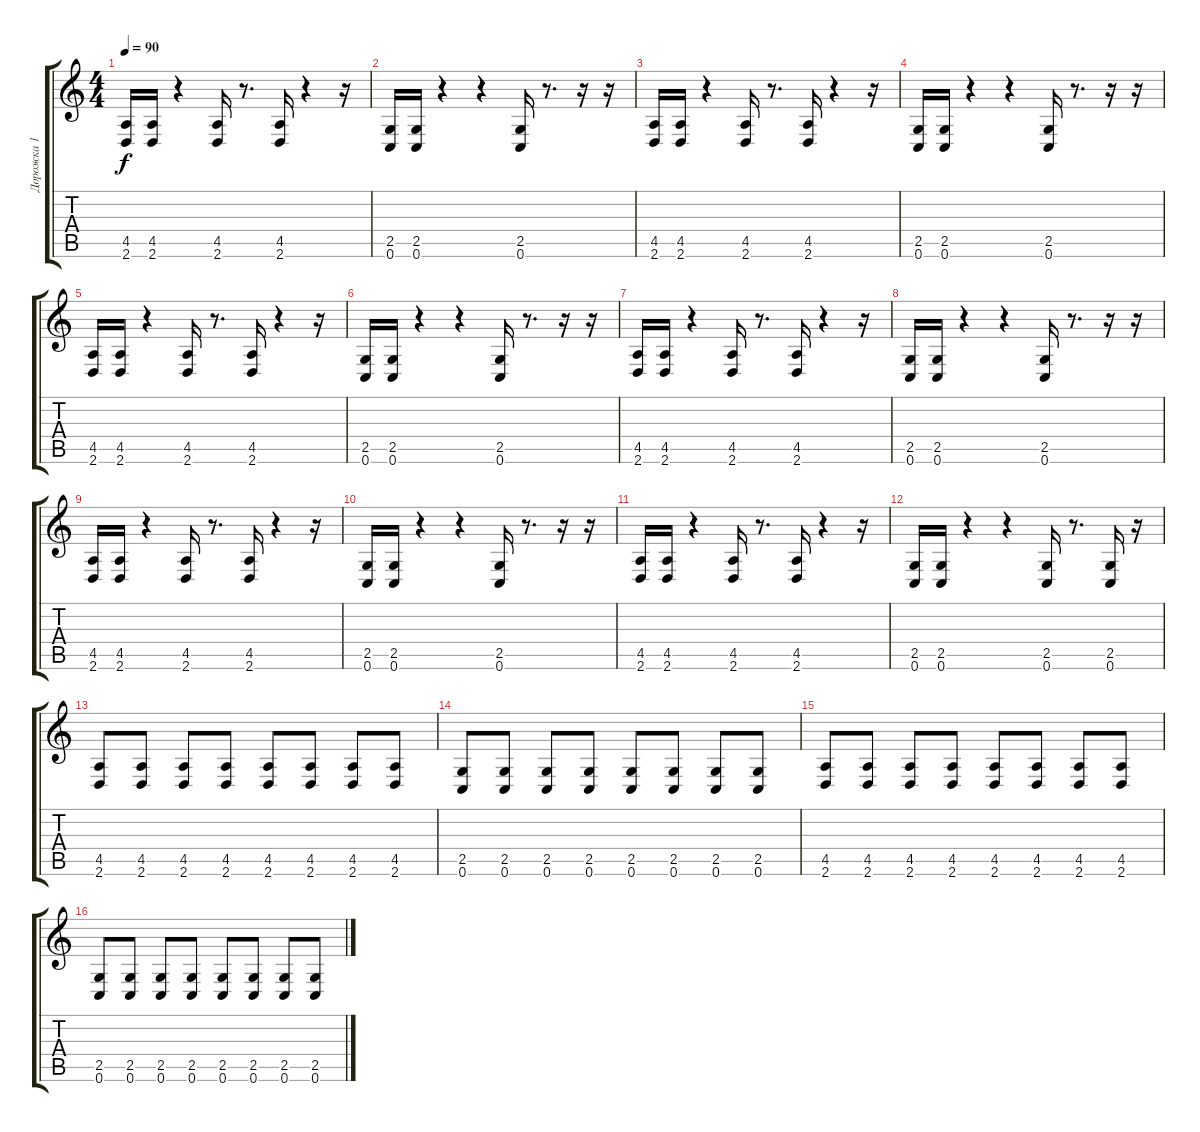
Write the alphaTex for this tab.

\track ("Дорожка 1" "Дорожка 1") {instrument distortionguitar}
\staff {score tabs}
\tuning (C4 G3 Eb3 Bb2 F2 C2) {hide}
\ts (4 4)
\tempo 90
\clef g2
\ks c
(4.5 2.6).16{dy f} (4.5 2.6).16 r.4 (4.5 2.6).16 r.8{d} (4.5 2.6).16 r.4 r.16 |
(2.5 0.6).16 (2.5 0.6).16 r.4 r.4 (2.5 0.6).16 r.8{d} r.16 r.16 |
(4.5 2.6).16 (4.5 2.6).16 r.4 (4.5 2.6).16 r.8{d} (4.5 2.6).16 r.4 r.16 |
(2.5 0.6).16 (2.5 0.6).16 r.4 r.4 (2.5 0.6).16 r.8{d} r.16 r.16 |
(4.5 2.6).16 (4.5 2.6).16 r.4 (4.5 2.6).16 r.8{d} (4.5 2.6).16 r.4 r.16 |
(2.5 0.6).16 (2.5 0.6).16 r.4 r.4 (2.5 0.6).16 r.8{d} r.16 r.16 |
(4.5 2.6).16 (4.5 2.6).16 r.4 (4.5 2.6).16 r.8{d} (4.5 2.6).16 r.4 r.16 |
(2.5 0.6).16 (2.5 0.6).16 r.4 r.4 (2.5 0.6).16 r.8{d} r.16 r.16 |
(4.5 2.6).16 (4.5 2.6).16 r.4 (4.5 2.6).16 r.8{d} (4.5 2.6).16 r.4 r.16 |
(2.5 0.6).16 (2.5 0.6).16 r.4 r.4 (2.5 0.6).16 r.8{d} r.16 r.16 |
(4.5 2.6).16 (4.5 2.6).16 r.4 (4.5 2.6).16 r.8{d} (4.5 2.6).16 r.4 r.16 |
(2.5 0.6).16 (2.5 0.6).16 r.4 r.4 (2.5 0.6).16 r.8{d} (2.5 0.6).16 r.16 |
(4.5 2.6).8 (4.5 2.6).8 (4.5 2.6).8 (4.5 2.6).8 (4.5 2.6).8 (4.5 2.6).8 (4.5 2.6).8 (4.5 2.6).8 |
(2.5 0.6).8 (2.5 0.6).8 (2.5 0.6).8 (2.5 0.6).8 (2.5 0.6).8 (2.5 0.6).8 (2.5 0.6).8 (2.5 0.6).8 |
(4.5 2.6).8 (4.5 2.6).8 (4.5 2.6).8 (4.5 2.6).8 (4.5 2.6).8 (4.5 2.6).8 (4.5 2.6).8 (4.5 2.6).8 |
(2.5 0.6).8 (2.5 0.6).8 (2.5 0.6).8 (2.5 0.6).8 (2.5 0.6).8 (2.5 0.6).8 (2.5 0.6).8 (2.5 0.6).8
